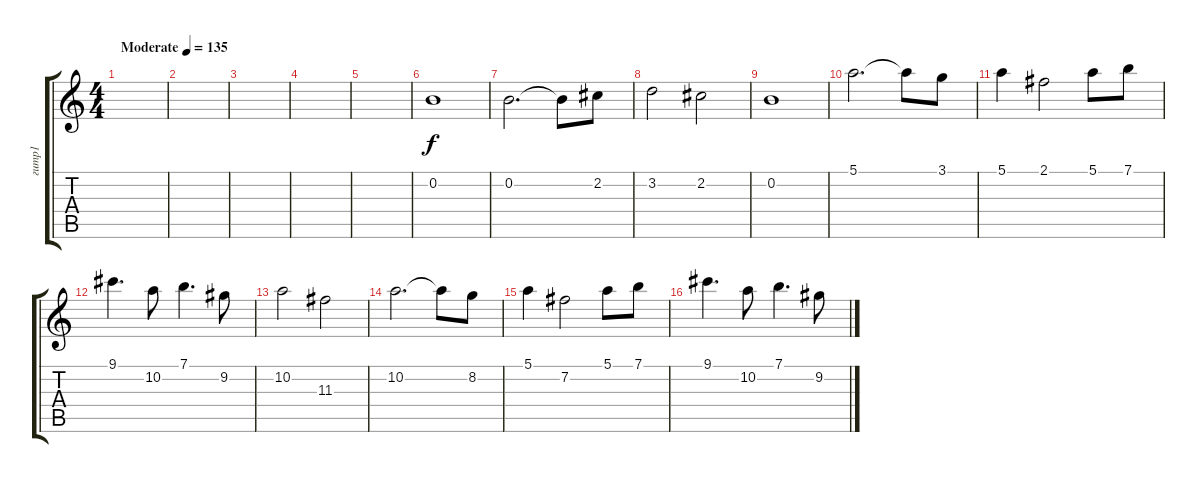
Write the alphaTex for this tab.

\track ("гитр1" "гитр1") {instrument overdrivenguitar}
\staff {score tabs}
\tuning (E4 B3 G3 D3 A2 E2) {hide}
\ts (4 4)
\tempo (135 "Moderate")
\clef g2
\ks c
|
|
|
|
|
0.2.1 |
0.2.2{d} 0.2{t}.8 2.2.8 |
3.2.2 2.2.2 |
0.2.1 |
5.1.2{d} 5.1{t}.8 3.1.8 |
5.1.4 2.1.2 5.1.8 7.1.8 |
9.1.4{d} 10.2.8 7.1.4{d} 9.2.8 |
10.2.2 11.3.2 |
10.2.2{d} 10.2{t}.8 8.2.8 |
5.1.4 7.2.2 5.1.8 7.1.8 |
9.1.4{d} 10.2.8 7.1.4{d} 9.2.8
